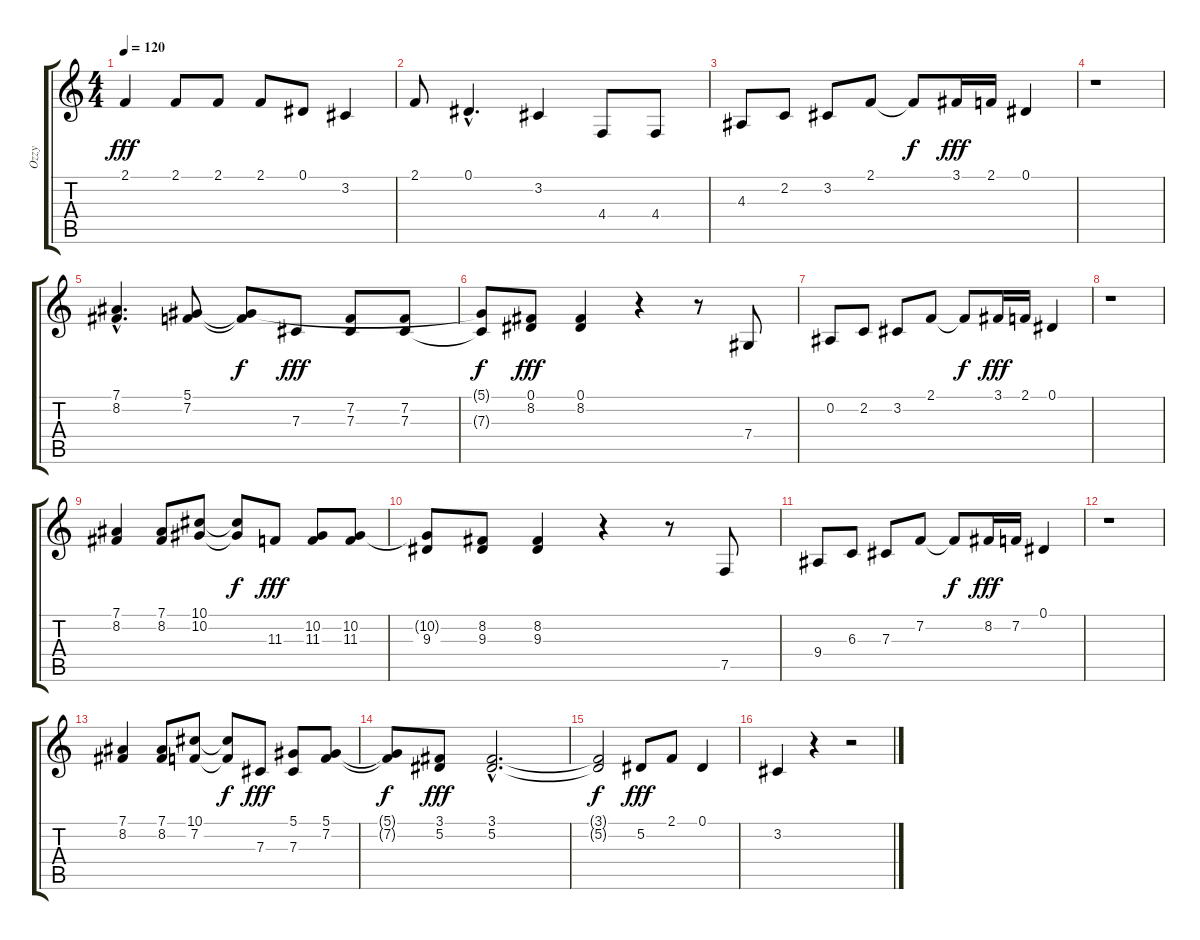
\track ("Ozzy" "Ozzy") {instrument trumpet}
\staff {score tabs}
\tuning (Eb4 Bb3 Gb3 Db3 Bb2 F2) {hide}
\ts (4 4)
\tempo 120
\clef g2
\ks c
2.1.4{dy fff} 2.1.8 2.1.8 2.1.8 0.1.8 3.2.4 |
2.1.8 0.1{hac}.4{d} 3.2.4 4.4.8 4.4.8 |
4.3.8 2.2.8 3.2.8 2.1.8 2.1{t}.8{dy f} 3.1.16{dy fff} 2.1.16 0.1.4 |
r.1 |
(7.1{hac} 8.2{hac}).4{d} (5.1 7.2).8 (5.1{t} 7.2{t}).8{dy f} 7.3.8{dy fff} (7.2 7.3).8 (7.2 7.3).8 |
(5.1{t} 7.3{t}).8{dy f} (0.1 8.2).8{dy fff} (0.1 8.2).4 r.4 r.8 7.4.8 |
0.2.8 2.2.8 3.2.8 2.1.8 2.1{t}.8{dy f} 3.1.16{dy fff} 2.1.16 0.1.4 |
r.1 |
(7.1 8.2).4 (7.1 8.2).8 (10.1 10.2).8 (10.1{t} 10.2{t}).8{dy f} 11.3.8{dy fff} (10.2 11.3).8 (10.2 11.3).8 |
(10.2{t} 9.3).8 (8.2 9.3).8 (8.2 9.3).4 r.4 r.8 7.5.8 |
9.4.8 6.3.8 7.3.8 7.2.8 7.2{t}.8{dy f} 8.2.16{dy fff} 7.2.16 0.1.4 |
r.1 |
(7.1 8.2).4 (7.1 8.2).8 (10.1 7.2).8 (10.1{t} 7.2{t}).8{dy f} 7.3.8{dy fff} (5.1 7.3).8 (5.1 7.2).8 |
(5.1{t} 7.2{t}).8{dy f} (3.1 5.2).8{dy fff} (3.1{hac} 5.2{hac}).2{d} |
(3.1{t} 5.2{t}).2{dy f} 5.2.8{dy fff} 2.1.8 0.1.4 |
3.2.4 r.4 r.2
